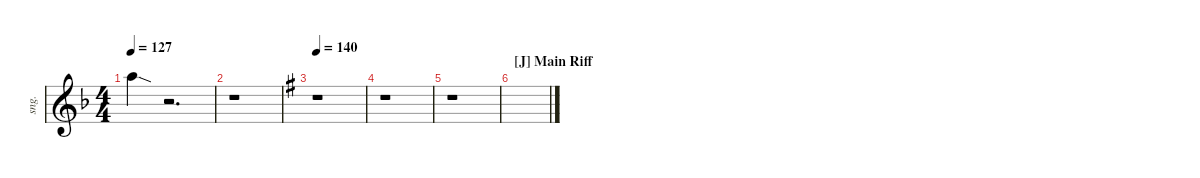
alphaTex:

\defaultSystemsLayout 4
\hideDynamics
\bracketExtendMode nobrackets
\track ("Vocals" "sng.") {instrument voiceoohs}
\staff {score}
\tuning (E4 B3 G3 D3 A2 E2)
\ts (4 4)
\tempo 127
\clef g2
\ks f
17.1{sod acc forcenatural}.4{dy mf} r.2{d} |
r.1 |
\tempo 140
\ks g
r.1 |
r.1 |
r.1 |
\section ("J" "Main Riff")
